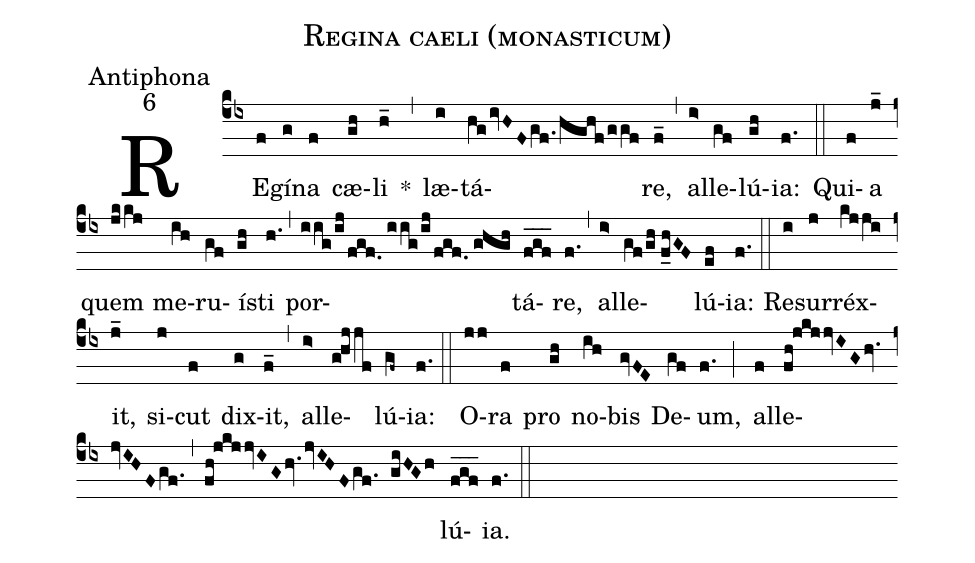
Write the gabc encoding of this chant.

name:Regina caeli (monasticum);
office-part:Antiphona;
mode:6;
%%
(cb4) RE(f)gí(g)na(f) cæ(gh)li(h_) *(,) læ(i)tá(hg/ivHF/gf./hghf/ggf)re,(f_) (,) al(i>)le(gf)lú(gh)ia:(f.) (::) Qui(f)a(j_) quem(jkkj) me(ih)ru(gf)í(gh)sti(h.) (,) por(iig/ij/fgf.///iig/ij/fgf.///ghgh)tá(fgf___)re,(f.) (,) al(i>)le(gf/gh//f_hGF)lú(ef)ia:(f.) (::) Re(i)sur(j)réx(kjji)it,(j_) si(j)cut(f) dix(g)it,(f_) (,) al(i>)le(g!hjjf)lú(gf~)ia:(f.) (::) O(jj)ra(f) pro(gh) no(ih)bis(gvFE) De(gf)um,(f.) (;) al(f)le(fh!jkjjvIG/hv./jvIHF/gf.)(,)(fh!jkjjvIGhv./jvIHFgf.)(giHGh)lú(fgf___)ia.(f.) (::)
